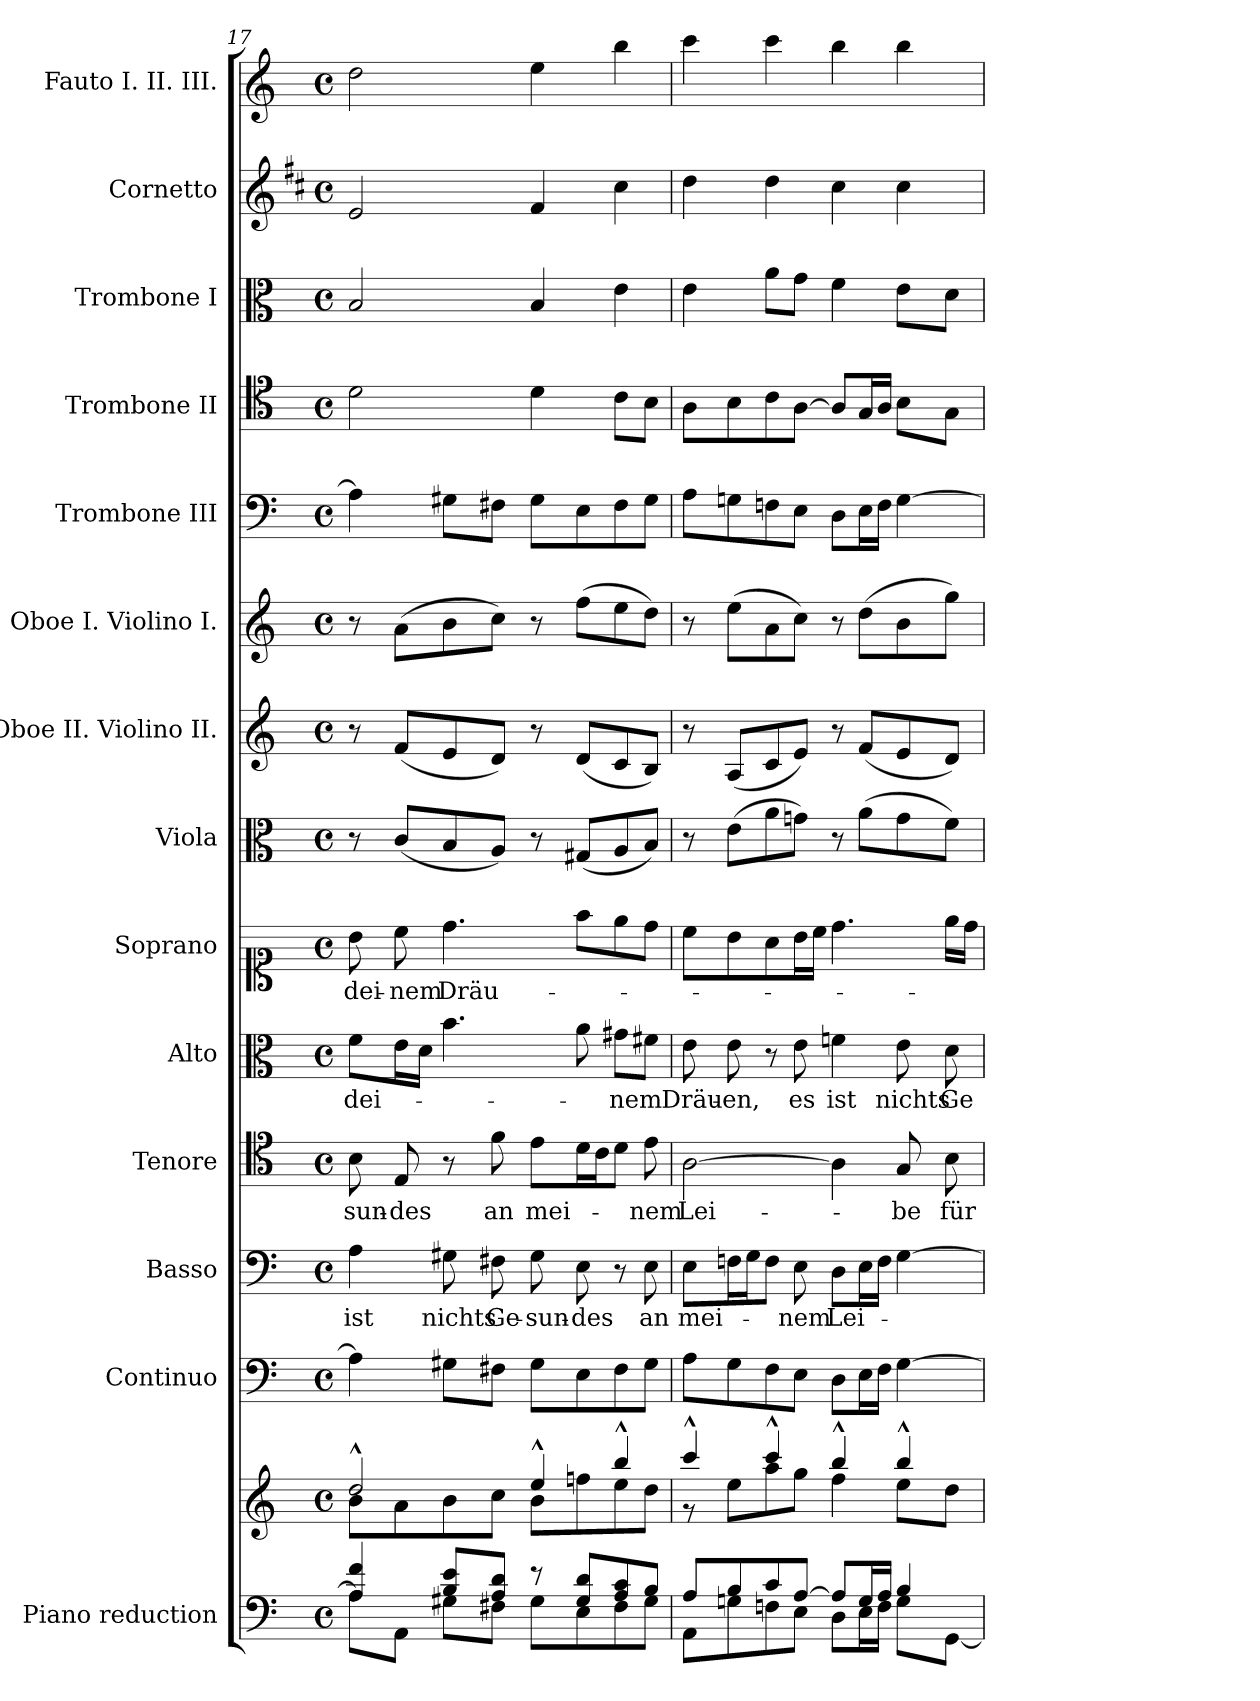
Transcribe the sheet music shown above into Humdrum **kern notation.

**kern	**kern	**kern	**kern	**text	**kern	**text	**kern	**text	**kern	**text	**kern	**kern	**kern	**kern	**kern	**kern	**kern	**kern
*part14	*part14	*part13	*part12	*part12	*part11	*part11	*part10	*part10	*part9	*part9	*part8	*part7	*part6	*part5	*part4	*part3	*part2	*part1
*staff15	*staff14	*staff13	*staff12	*staff12	*staff11	*staff11	*staff10	*staff10	*staff9	*staff9	*staff8	*staff7	*staff6	*staff5	*staff4	*staff3	*staff2	*staff1
*I"Piano reduction	*	*I"Continuo	*I"Basso	*	*I"Tenore	*	*I"Alto	*	*I"Soprano	*	*I"Viola	*I"Oboe II. Violino II.	*I"Oboe I. Violino I.	*I"Trombone III	*I"Trombone II	*I"Trombone I	*I"Cornetto	*I"Fauto I. II. III.
*I'Pno	*	*	*	*	*	*	*	*	*	*	*	*	*I'Ob	*I'Trb	*I'Trb	*I'Trb	*	*
*clefF4	*clefG2	*clefF4	*clefF4	*	*clefC4	*	*clefC3	*	*clefC1	*	*clefC3	*clefG2	*clefG2	*clefF4	*clefC4	*clefC3	*clefG2	*clefG2
*	*	*	*	*	*	*	*	*	*	*	*	*	*	*	*ITrd7c12	*ITrd7c12	*ITrd1c2	*
*k[]	*k[]	*k[]	*k[]	*	*k[]	*	*k[]	*	*k[]	*	*k[]	*k[]	*k[]	*k[]	*k[]	*k[]	*k[]	*k[]
*M4/4	*M4/4	*M4/4	*M4/4	*	*M4/4	*	*M4/4	*	*M4/4	*	*M4/4	*M4/4	*M4/4	*M4/4	*M4/4	*M4/4	*M4/4	*M4/4
*met(c)	*met(c)	*met(c)	*met(c)	*	*met(c)	*	*met(c)	*	*met(c)	*	*met(c)	*met(c)	*met(c)	*met(c)	*met(c)	*met(c)	*met(c)	*met(c)
=17	=17	=17	=17	=17	=17	=17	=17	=17	=17	=17	=17	=17	=17	=17	=17	=17	=17	=17
*^	*^	*	*	*	*	*	*	*	*	*	*	*	*	*	*	*	*	*
!	!	!	!	!	!	!LO:LY:b	!	!LO:LY:b	!	!LO:LY:b	!	!LO:LY:b	!	!	!	!	!	!	!	!
4A/ 4f/	8A\L]	2dd^^/	8b\L	4A\]	4A\	ist	8B\	sun-	8f\L	dei-	8b\	dei-	8r	8r	8r	4A\]	2D\	2BB/	2d/	2dd\
!	!	!	!	!	!	!	!	!LO:LY:b	!	!	!	!LO:LY:b	!	!	!	!	!	!	!	!
.	8AA\J	.	8a\	.	.	.	8E/	des	16e\L	.	8cc\	nem	(8c/L	(8f/L	(8a\L	.	.	.	.	.
.	.	.	.	.	.	.	.	.	16d\JJ	.	.	.	.	.	.	.	.	.	.	.
!	!	!	!	!	!	!LO:LY:b	!	!	!	!	!	!LO:LY:b	!	!	!	!	!	!	!	!
8B/ 8e/L	8G#X\L	.	8b\	8G#X\L	8G#X\	nichts	8r	.	4.b\	.	4.dd\	Dräu-	8B/	8e/	8b\	8G#X\L	.	.	.	.
!	!	!	!	!	!	!LO:LY:b	!	!LO:LY:b	!	!	!	!	!	!	!	!	!	!	!	!
8A/ 8d/J	8F#X\J	.	8cc\J	8F#X\J	8F#X\	Ge-	8f\	an	.	.	.	.	8A/J)	8d/J)	8cc\J)	8F#X\J	.	.	.	.
!	!	!	!	!	!	!LO:LY:b	!	!LO:LY:b	!	!	!	!	!	!	!	!	!	!	!	!
8r	8G#\L	4ee^^/	8b\L	8G#\L	8G#\	sun-	8e\L	mei-	.	.	.	.	8r	8r	8r	8G#\L	4D\	4BB/	4e/	4ee\
!	!	!	!	!	!	!LO:LY:b	!	!	!	!	!	!	!	!	!	!	!	!	!	!
8G#/ 8d/L	8E\	.	8ffn\	8E\	8E\	des	16d\L	.	8a\	.	8ff\L	.	(8G#X/L	(8d/L	(8ff\L	8E\	.	.	.	.
.	.	.	.	.	.	.	16c\J	.	.	.	.	.	.	.	.	.	.	.	.	.
!	!	!	!	!	!	!	!	!	!	!LO:LY:b	!	!	!	!	!	!	!	!	!	!
8A/ 8c/	8F#\	4bb^^/	8ee\	8F#\	8r	.	8d\J	.	8g#X\L	-nem	8ee\	.	8A/	8c/	8ee\	8F#\	8C\L	4E\	4b\	4bb\
!	!	!	!	!	!	!LO:LY:b	!	!LO:LY:b	!	!	!	!	!	!	!	!	!	!	!	!
8B/J	8G#\J	.	8dd\J	8G#\J	8E\	an	8e\	-nem	8f#X\J	.	8dd\J	.	8B/J)	8B/J)	8dd\J)	8G#\J	8BB\J	.	.	.
=18	=18	=18	=18	=18	=18	=18	=18	=18	=18	=18	=18	=18	=18	=18	=18	=18	=18	=18	=18	=18
!	!	!	!	!	!	!LO:LY:b	!	!LO:LY:b	!	!LO:LY:b	!	!	!	!	!	!	!	!	!	!
8A/L	8AA\L	4ccc^^/	8r	8A\L	8E\L	mei-	[2A\	Lei-	8e\	Dräu-	8cc\L	.	8r	8r	8r	8A\L	8AA\L	4E\	4cc\	4ccc\
!	!	!	!	!	!	!	!	!	!	!LO:LY:b	!	!	!	!	!	!	!	!	!	!
8B/	8Gn\	.	8ee\L	8G\	16Fn\L	.	.	.	8e\	-en,	8b\	.	(8e\L	(8A/L	(8ee\L	8Gn\	8BB\	.	.	.
.	.	.	.	.	16G\J	.	.	.	.	.	.	.	.	.	.	.	.	.	.	.
8c/	8Fn\	4ccc^^/	8aa\	8F\	8F\J	.	.	.	8r	.	8a\	.	8a\	8c/	8a\	8Fn\	8C\	8A\L	4cc\	4ccc\
!	!	!	!	!	!	!LO:LY:b	!	!	!	!LO:LY:b	!	!	!	!	!	!	!	!	!	!
[8A/J	8E\J	.	8gg\J	8E\J	8E\	-nem	.	.	8e\	es	16b\L	.	8gn\J)	8e/J)	8cc\J)	8E\J	[8AA\J	8G\J	.	.
.	.	.	.	.	.	.	.	.	.	.	16cc\JJ	.	.	.	.	.	.	.	.	.
!	!	!	!	!	!	!LO:LY:b	!	!	!	!LO:LY:b	!	!	!	!	!	!	!	!	!	!
8A/L]	8D\L	4bb^^/	4ff\	8D\L	8D\L	Lei-	4A\]	.	4fn\	ist	4.dd\	.	8r	8r	8r	8D\L	8AA/L]	4F\	4b\	4bb\
16G/L	16E\L	.	.	16E\L	16E\L	.	.	.	.	.	.	.	(8a\L	(8f/L	(8dd\L	16E\L	16GG/L	.	.	.
16A/JJ	16F\JJ	.	.	16F\JJ	16F\JJ	.	.	.	.	.	.	.	.	.	.	16F\JJ	16AA/JJ	.	.	.
!	!	!	!	!	!	!	!	!LO:LY:b	!	!LO:LY:b	!	!	!	!	!	!	!	!	!	!
4B/	8G\L	4bb^^/	8ee\L	[4G\	[4G\	.	8G/	-be	8e\	nichts	.	.	8g\	8e/	8b\	[4G\	8BB\L	8E\L	4b\	4bb\
!	!	!	!	!	!	!	!	!LO:LY:b	!	!LO:LY:b	!	!	!	!	!	!	!	!	!	!
.	[8GG\J	.	8dd\J	.	.	.	8B\	für	8d\	Ge-	16ee\LL	.	8f\J)	8d/J)	8gg\J)	.	8GG\J	8D\J	.	.
.	.	.	.	.	.	.	.	.	.	.	16dd\JJ	.	.	.	.	.	.	.	.	.
*v	*v	*	*	*	*	*	*	*	*	*	*	*	*	*	*	*	*	*	*	*
*	*v	*v	*	*	*	*	*	*	*	*	*	*	*	*	*	*	*	*	*
=	=	=	=	=	=	=	=	=	=	=	=	=	=	=	=	=	=	=
*-	*-	*-	*-	*-	*-	*-	*-	*-	*-	*-	*-	*-	*-	*-	*-	*-	*-	*-
